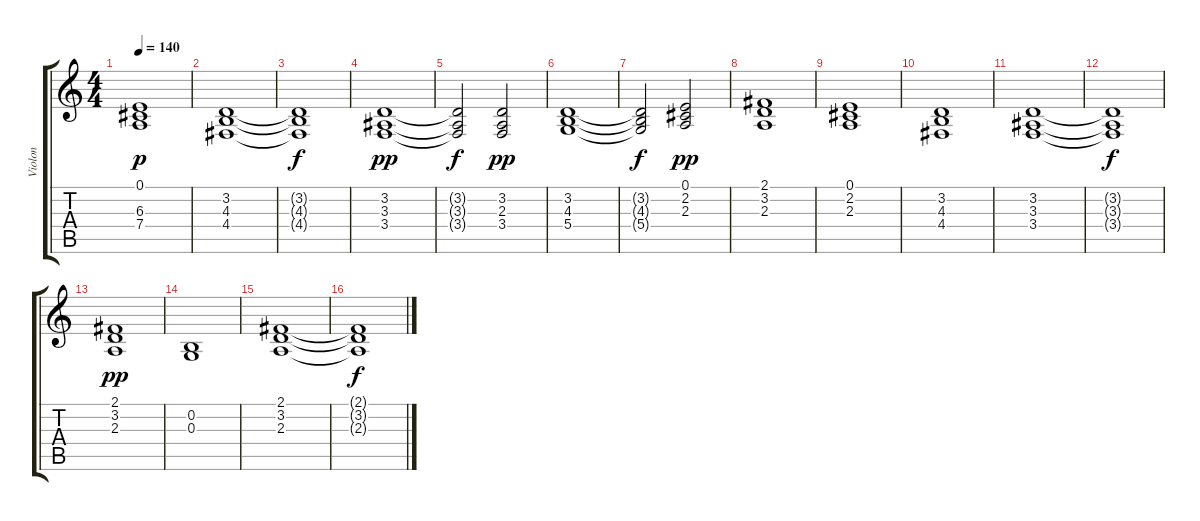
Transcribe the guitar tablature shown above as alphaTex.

\track ("Violon" "Violon") {instrument violin}
\staff {score tabs}
\tuning (E4 B3 G3 D3 A2 E2) {hide}
\ts (4 4)
\tempo 140
\clef g2
\ks c
(0.1 6.3 7.4).1{dy p} |
(3.2 4.3 4.4).1 |
(3.2{t} 4.3{t} 4.4{t}).1{dy f} |
(3.2 3.3 3.4).1{dy pp} |
(3.2{t} 3.3{t} 3.4{t}).2{dy f} (3.2 2.3 3.4).2{dy pp} |
(3.2 4.3 5.4).1 |
(3.2{t} 4.3{t} 5.4{t}).2{dy f} (0.1 2.2 2.3).2{dy pp} |
(2.1 3.2 2.3).1 |
(0.1 2.2 2.3).1 |
(3.2 4.3 4.4).1 |
(3.2 3.3 3.4).1 |
(3.2{t} 3.3{t} 3.4{t}).1{dy f} |
(2.1 3.2 2.3).1{dy pp} |
(0.2 0.3).1 |
(2.1 3.2 2.3).1 |
(2.1{t} 3.2{t} 2.3{t}).1{dy f}
